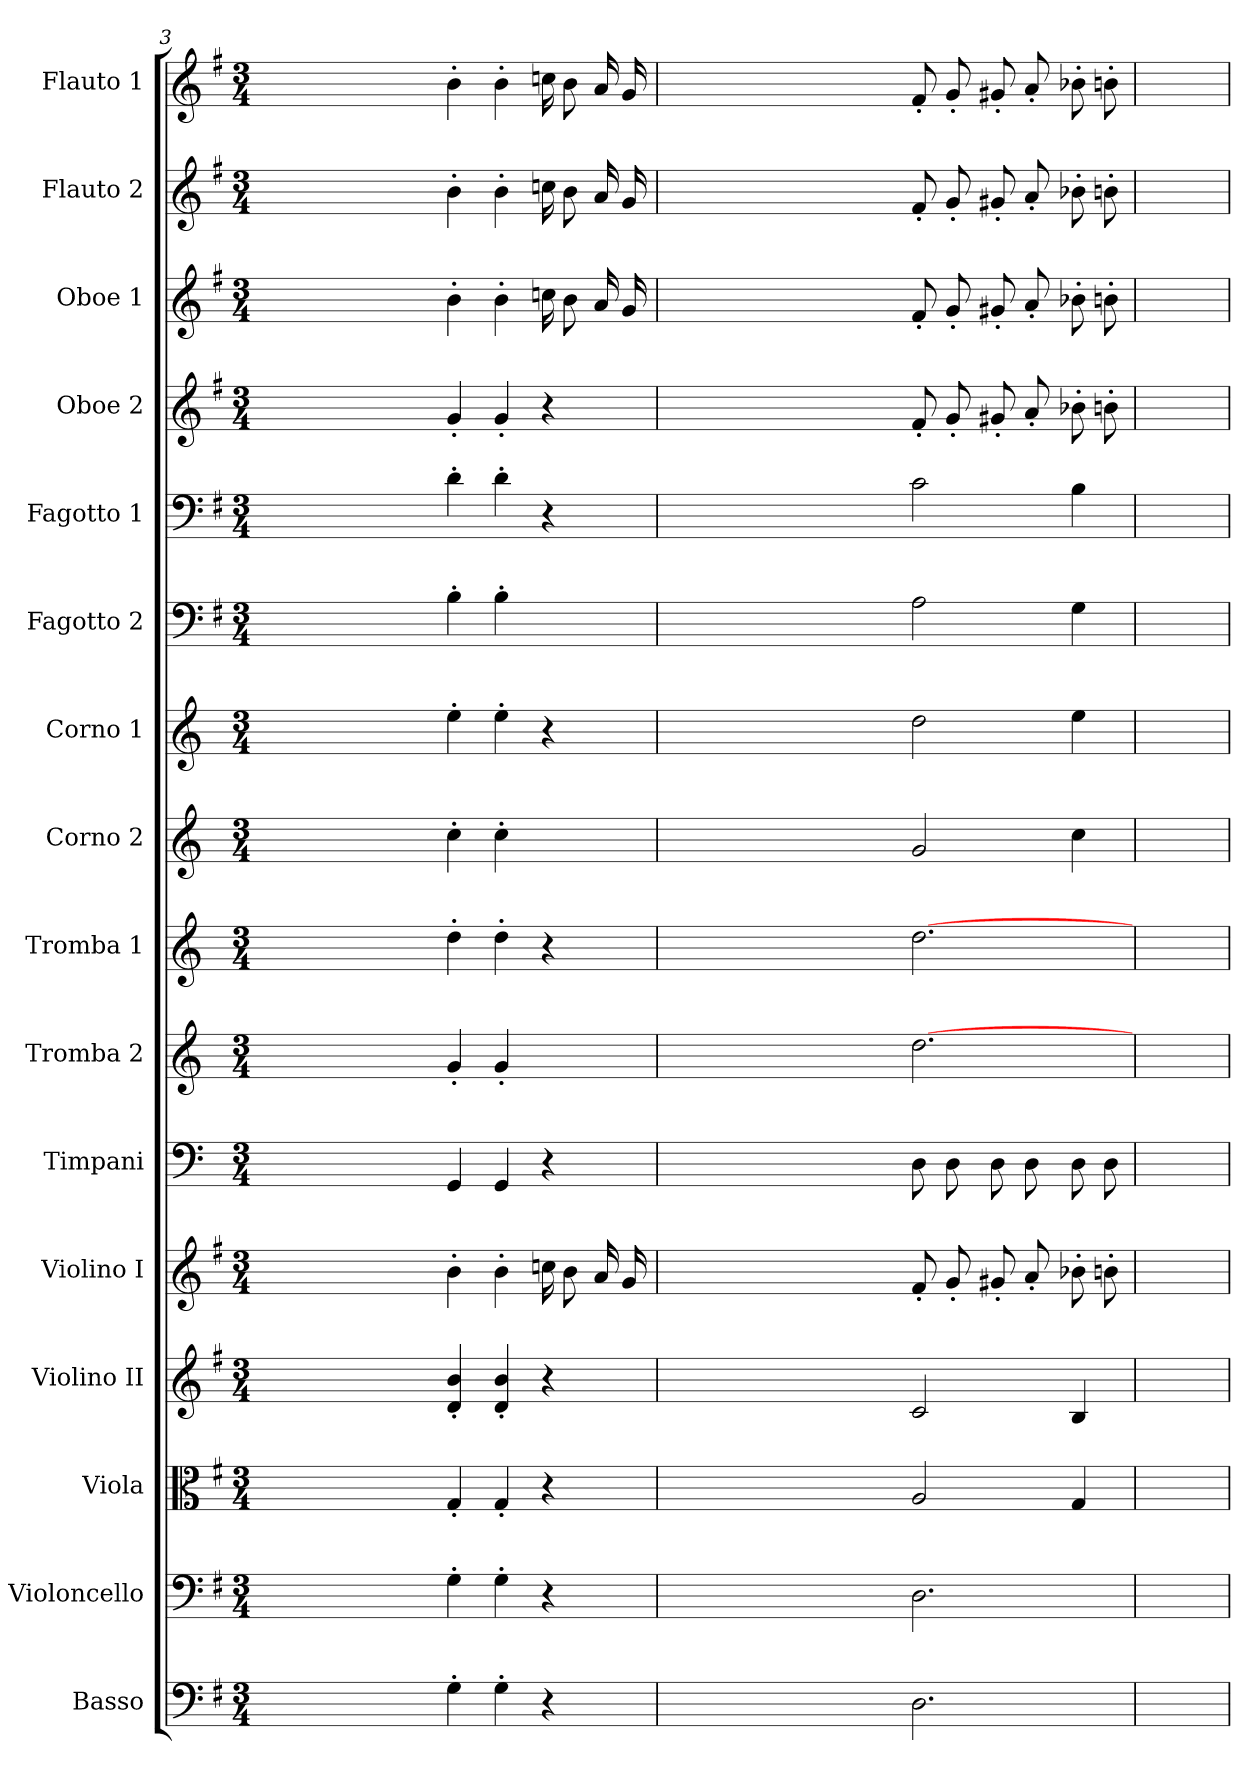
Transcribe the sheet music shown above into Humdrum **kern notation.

**kern	**kern	**kern	**kern	**kern	**kern	**kern	**kern	**kern	**kern	**kern	**kern	**kern	**kern	**kern	**kern
*part16	*part15	*part14	*part13	*part12	*part11	*part10	*part9	*part8	*part7	*part6	*part5	*part4	*part3	*part2	*part1
*staff16	*staff15	*staff14	*staff13	*staff12	*staff11	*staff10	*staff9	*staff8	*staff7	*staff6	*staff5	*staff4	*staff3	*staff2	*staff1
*I"Basso	*I"Violoncello	*I"Viola	*I"Violino II	*I"Violino I	*I"Timpani	*I"Tromba 2	*I"Tromba 1	*I"Corno 2	*I"Corno 1	*I"Fagotto 2	*I"Fagotto 1	*I"Oboe 2	*I"Oboe 1	*I"Flauto 2	*I"Flauto 1
*	*I'Vc	*I'Vla	*I'Vln	*I'Vln	*	*	*	*	*	*	*	*I'Ob	*I'Ob	*I'Fl	*I'Fl
*clefF4	*clefF4	*clefC3	*clefG2	*clefG2	*clefF4	*clefG2	*clefG2	*clefG2	*clefG2	*clefF4	*clefF4	*clefG2	*clefG2	*clefG2	*clefG2
*ITrd7c12	*	*	*	*	*	*ITrd1c2	*ITrd1c2	*ITrd3c5	*ITrd3c5	*	*	*	*	*	*
*k[f#]	*k[f#]	*k[f#]	*k[f#]	*k[f#]	*	*	*	*	*	*k[f#]	*k[f#]	*k[f#]	*k[f#]	*k[f#]	*k[f#]
*M3/4	*M3/4	*M3/4	*M3/4	*M3/4	*M3/4	*M3/4	*M3/4	*M3/4	*M3/4	*M3/4	*M3/4	*M3/4	*M3/4	*M3/4	*M3/4
=3	=3	=3	=3	=3	=3	=3	=3	=3	=3	=3	=3	=3	=3	=3	=3
2.ryy	2.ryy	2.ryy	2.ryy	2.ryy	2.ryy	2.ryy	2.ryy	2.ryy	2.ryy	2.ryy	2.ryy	2.ryy	2.ryy	2.ryy	2.ryy
4ryy	4ryy	4ryy	4ryy	4ryy	4ryy	4ryy	4ryy	4ryy	4ryy	4ryy	4ryy	4ryy	4ryy	4ryy	4ryy
4ryy	4ryy	4ryy	4ryy	4ryy	4ryy	4ryy	4ryy	4ryy	4ryy	4ryy	4ryy	4ryy	4ryy	4ryy	4ryy
4GG'	4G'	4G'	4d' 4b'	4b'	4GG	4f'	4cc'	4g'	4b'	4B'	4d'	4g'	4b'	4b'	4b'
4GG'	4G'	4G'	4d' 4b'	4b'	4GG	4f'	4cc'	4g'	4b'	4B'	4d'	4g'	4b'	4b'	4b'
4r	4r	4r	4r	16ccn	4r	4ryy	4r	4ryy	4r	4ryy	4r	4r	16ccn	16ccn	16ccn
.	.	.	.	8b	.	.	.	.	.	.	.	.	8b	8b	8b
.	.	.	.	16a	.	.	.	.	.	.	.	.	16a	16a	16a
16ryy	16ryy	16ryy	16ryy	16g	16ryy	16ryy	16ryy	16ryy	16ryy	16ryy	16ryy	16ryy	16g	16g	16g
=4	=4	=4	=4	=4	=4	=4	=4	=4	=4	=4	=4	=4	=4	=4	=4
4ryy	4ryy	4ryy	4ryy	4ryy	4ryy	4ryy	4ryy	4ryy	4ryy	4ryy	4ryy	4ryy	4ryy	4ryy	4ryy
2.ryy	2.ryy	2.ryy	2.ryy	2.ryy	2.ryy	2.ryy	2.ryy	2.ryy	2.ryy	2.ryy	2.ryy	2.ryy	2.ryy	2.ryy	2.ryy
1ryy	1ryy	1ryy	1ryy	1ryy	1ryy	1ryy	1ryy	1ryy	1ryy	1ryy	1ryy	1ryy	1ryy	1ryy	1ryy
2.DD	2.D	2A	2c	8f#'	8D	[2.cc	[2.cc	2d	2a	2A	2c	8f#'	8f#'	8f#'	8f#'
.	.	.	.	8g'	8D	.	.	.	.	.	.	8g'	8g'	8g'	8g'
.	.	.	.	8g#X'	8D	.	.	.	.	.	.	8g#X'	8g#X'	8g#X'	8g#X'
.	.	.	.	8a'	8D	.	.	.	.	.	.	8a'	8a'	8a'	8a'
.	.	4G	4B	8b-X'	8D	.	.	4g	4b	4G	4B	8b-X'	8b-X'	8b-X'	8b-X'
.	.	.	.	8bn'	8D	.	.	.	.	.	.	8bn'	8bn'	8bn'	8bn'
=5	=5	=5	=5	=5	=5	=5	=5	=5	=5	=5	=5	=5	=5	=5	=5
4ryy	4ryy	4ryy	4ryy	4ryy	4ryy	4ryy	4ryy	4ryy	4ryy	4ryy	4ryy	4ryy	4ryy	4ryy	4ryy
=	=	=	=	=	=	=	=	=	=	=	=	=	=	=	=
*-	*-	*-	*-	*-	*-	*-	*-	*-	*-	*-	*-	*-	*-	*-	*-
